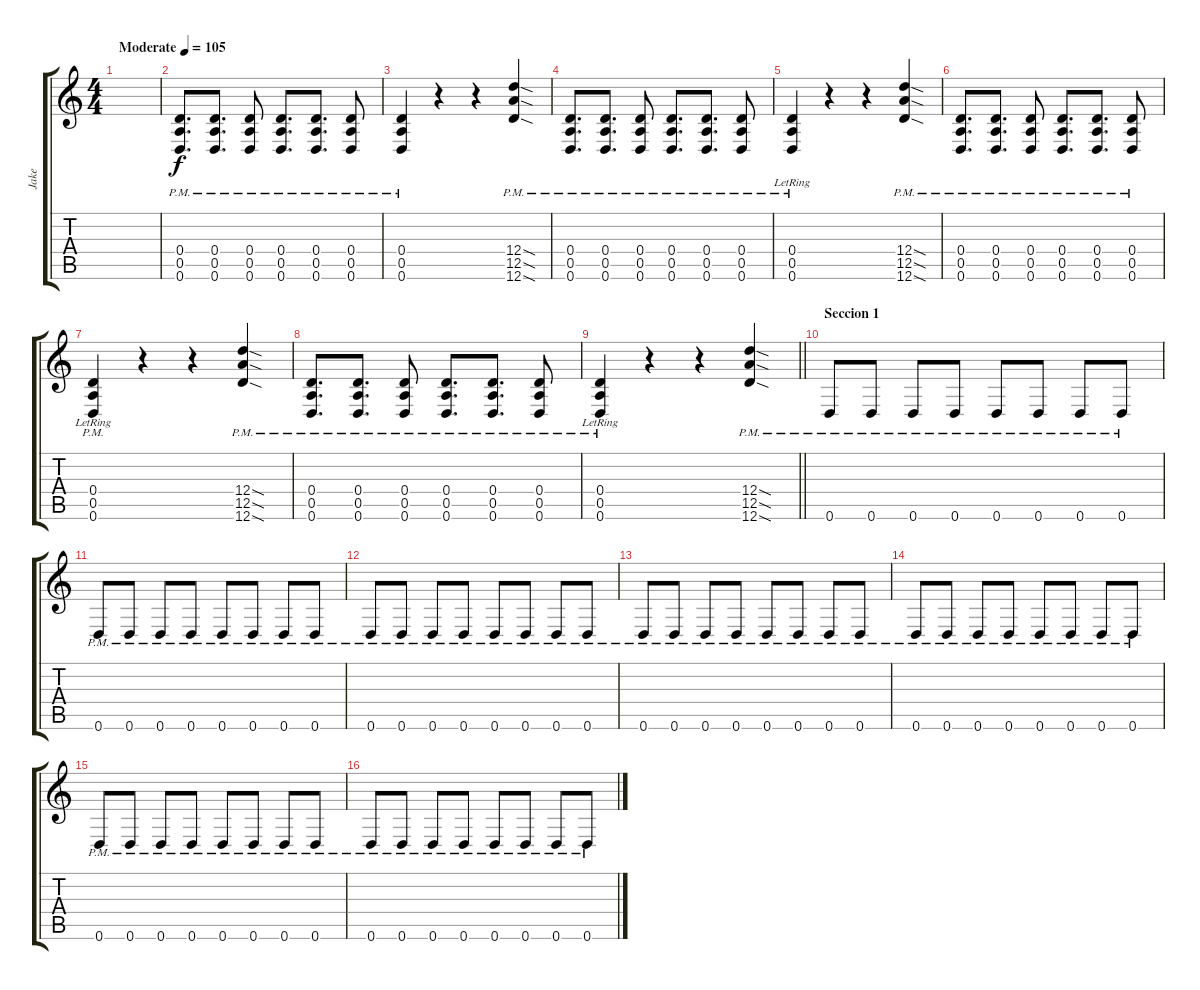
\track ("Jake" "Jake") {instrument distortionguitar}
\staff {score tabs}
\tuning (E4 B3 G3 D3 A2 D2) {hide}
\ts (4 4)
\tempo (105 "Moderate")
\clef g2
\ks c
|
(0.4{pm} 0.5{pm} 0.6{pm}).8{d} (0.4{pm} 0.5{pm} 0.6{pm}).8{d} (0.4{pm} 0.5{pm} 0.6{pm}).8 (0.4{pm} 0.5{pm} 0.6{pm}).8{d} (0.4{pm} 0.5{pm} 0.6{pm}).8{d} (0.4{pm} 0.5{pm} 0.6{pm}).8 |
(0.4 0.5 0.6{pm}).4 r.4 r.4 (12.4{sod pm} 12.5{sod pm} 12.6{sod pm}).4 |
(0.4{pm} 0.5{pm} 0.6{pm}).8{d} (0.4{pm} 0.5{pm} 0.6{pm}).8{d} (0.4{pm} 0.5{pm} 0.6{pm}).8 (0.4{pm} 0.5{pm} 0.6{pm}).8{d} (0.4{pm} 0.5{pm} 0.6{pm}).8{d} (0.4{pm} 0.5{pm} 0.6{pm}).8 |
(0.4{pm} 0.5{pm lr} 0.6{pm}).4 r.4 r.4 (12.4{sod pm} 12.5{sod pm} 12.6{sod pm}).4 |
(0.4{pm} 0.5{pm} 0.6{pm}).8{d} (0.4{pm} 0.5{pm} 0.6{pm}).8{d} (0.4{pm} 0.5{pm} 0.6{pm}).8 (0.4{pm} 0.5{pm} 0.6{pm}).8{d} (0.4{pm} 0.5{pm} 0.6{pm}).8{d} (0.4{pm} 0.5{pm} 0.6{pm}).8 |
(0.4{pm} 0.5{pm} 0.6{pm lr}).4 r.4 r.4 (12.4{sod pm} 12.5{sod pm} 12.6{sod pm}).4 |
(0.4{pm} 0.5{pm} 0.6{pm}).8{d} (0.4{pm} 0.5{pm} 0.6{pm}).8{d} (0.4{pm} 0.5{pm} 0.6{pm}).8 (0.4{pm} 0.5{pm} 0.6{pm}).8{d} (0.4{pm} 0.5{pm} 0.6{pm}).8{d} (0.4{pm} 0.5{pm} 0.6{pm}).8 |
\barLineRight lightlight
(0.4{pm lr} 0.5{pm} 0.6{pm}).4 r.4 r.4 (12.4{sod pm} 12.5{sod pm} 12.6{sod pm}).4 |
\section ("" "Seccion 1")
0.6{pm}.8 0.6{pm}.8 0.6{pm}.8 0.6{pm}.8 0.6{pm}.8 0.6{pm}.8 0.6{pm}.8 0.6{pm}.8 |
0.6{pm}.8 0.6{pm}.8 0.6{pm}.8 0.6{pm}.8 0.6{pm}.8 0.6{pm}.8 0.6{pm}.8 0.6{pm}.8 |
0.6{pm}.8 0.6{pm}.8 0.6{pm}.8 0.6{pm}.8 0.6{pm}.8 0.6{pm}.8 0.6{pm}.8 0.6{pm}.8 |
0.6{pm}.8 0.6{pm}.8 0.6{pm}.8 0.6{pm}.8 0.6{pm}.8 0.6{pm}.8 0.6{pm}.8 0.6{pm}.8 |
0.6{pm}.8 0.6{pm}.8 0.6{pm}.8 0.6{pm}.8 0.6{pm}.8 0.6{pm}.8 0.6{pm}.8 0.6{pm}.8 |
0.6{pm}.8 0.6{pm}.8 0.6{pm}.8 0.6{pm}.8 0.6{pm}.8 0.6{pm}.8 0.6{pm}.8 0.6{pm}.8 |
0.6{pm}.8 0.6{pm}.8 0.6{pm}.8 0.6{pm}.8 0.6{pm}.8 0.6{pm}.8 0.6{pm}.8 0.6{pm}.8
